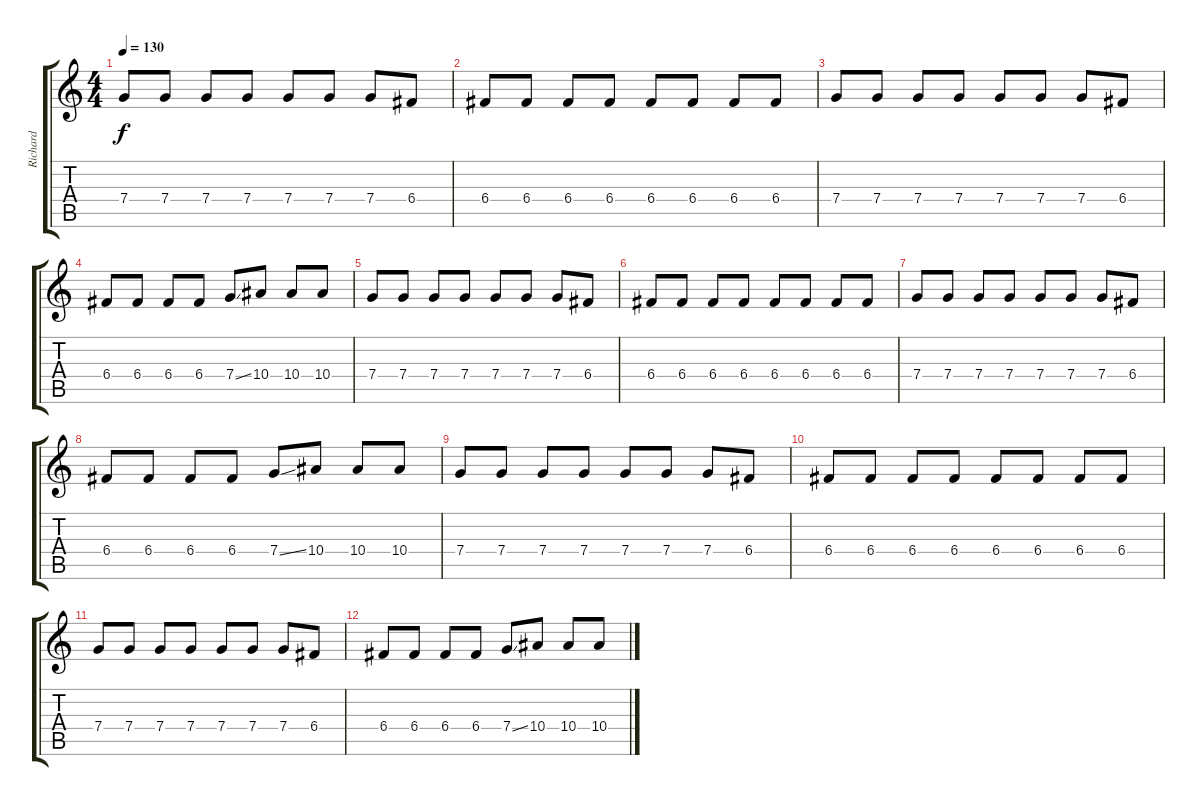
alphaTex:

\track ("Richard" "Richard") {instrument electricguitarjazz}
\staff {score tabs}
\tuning (D4 A3 F3 C3 G2 C2) {hide}
\ts (4 4)
\tempo 130
\clef g2
\ks c
7.4.8{dy f} 7.4.8 7.4.8 7.4.8 7.4.8 7.4.8 7.4.8 6.4.8 |
6.4.8 6.4.8 6.4.8 6.4.8 6.4.8 6.4.8 6.4.8 6.4.8 |
7.4.8 7.4.8 7.4.8 7.4.8 7.4.8 7.4.8 7.4.8 6.4.8 |
6.4.8 6.4.8 6.4.8 6.4.8 7.4{ss}.8 10.4.8 10.4.8 10.4.8 |
7.4.8 7.4.8 7.4.8 7.4.8 7.4.8 7.4.8 7.4.8 6.4.8 |
6.4.8 6.4.8 6.4.8 6.4.8 6.4.8 6.4.8 6.4.8 6.4.8 |
7.4.8 7.4.8 7.4.8 7.4.8 7.4.8 7.4.8 7.4.8 6.4.8 |
6.4.8 6.4.8 6.4.8 6.4.8 7.4{ss}.8 10.4.8 10.4.8 10.4.8 |
7.4.8 7.4.8 7.4.8 7.4.8 7.4.8 7.4.8 7.4.8 6.4.8 |
6.4.8 6.4.8 6.4.8 6.4.8 6.4.8 6.4.8 6.4.8 6.4.8 |
7.4.8 7.4.8 7.4.8 7.4.8 7.4.8 7.4.8 7.4.8 6.4.8 |
6.4.8 6.4.8 6.4.8 6.4.8 7.4{ss}.8 10.4.8 10.4.8 10.4.8
